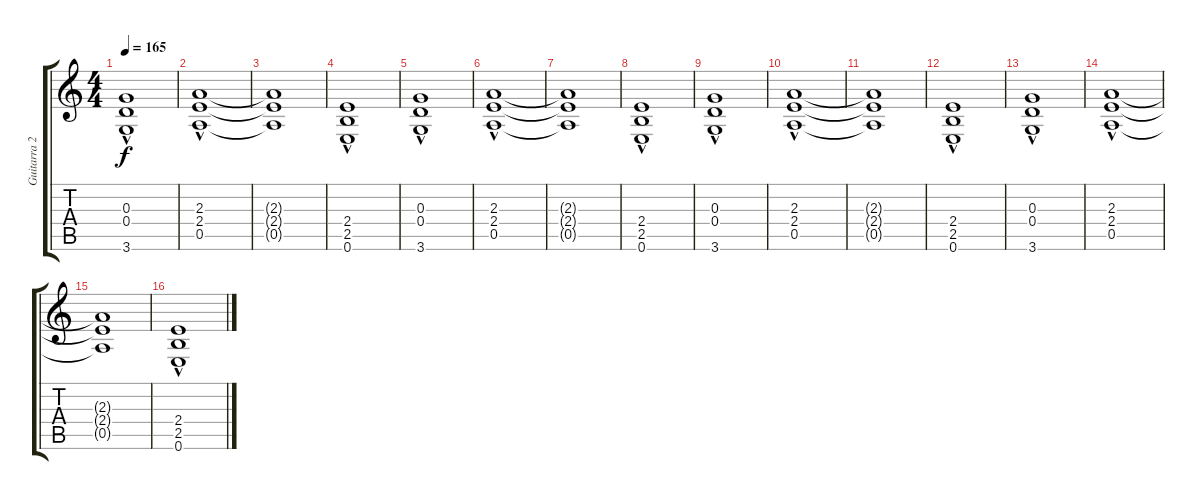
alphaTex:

\track ("Guitarra 2 ( Ritmica )" "Guitarra 2") {instrument overdrivenguitar}
\staff {score tabs}
\tuning (E4 B3 G3 D3 A2 E2) {hide}
\ts (4 4)
\tempo 165
\clef g2
\ks c
(0.3{hac} 0.4 3.6).1{dy f} |
(2.3{hac} 2.4 0.5).1 |
(2.3{t} 2.4{t} 0.5{t}).1 |
(2.4{hac} 2.5 0.6).1 |
(0.3{hac} 0.4 3.6).1 |
(2.3{hac} 2.4 0.5).1 |
(2.3{t} 2.4{t} 0.5{t}).1 |
(2.4{hac} 2.5 0.6).1 |
(0.3{hac} 0.4 3.6).1 |
(2.3{hac} 2.4 0.5).1 |
(2.3{t} 2.4{t} 0.5{t}).1 |
(2.4{hac} 2.5 0.6).1 |
(0.3{hac} 0.4 3.6).1 |
(2.3{hac} 2.4 0.5).1 |
(2.3{t} 2.4{t} 0.5{t}).1 |
(2.4{hac} 2.5 0.6).1
